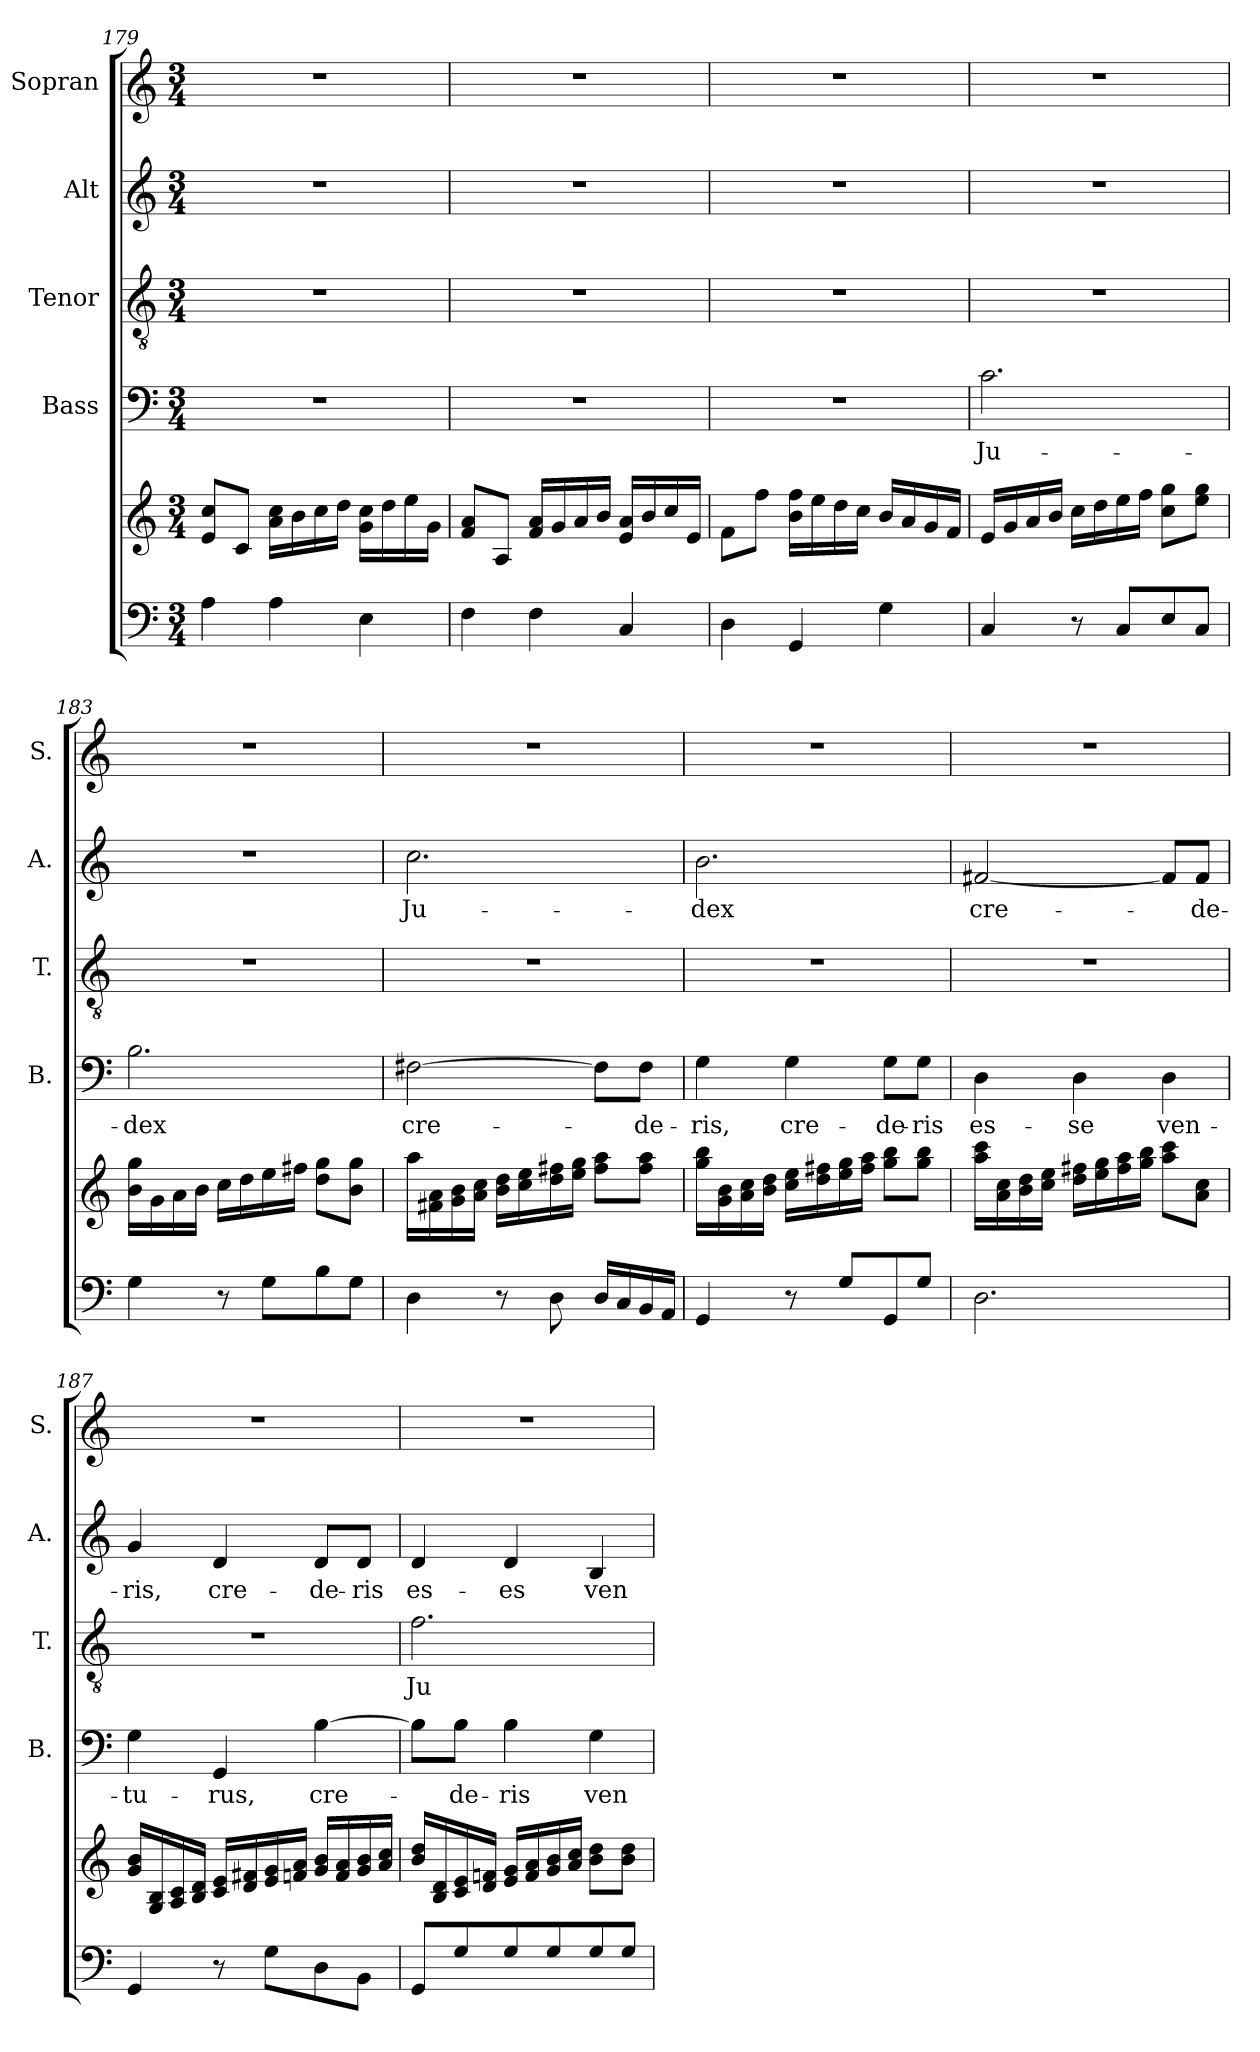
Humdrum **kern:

**kern	**kern	**kern	**text	**kern	**text	**kern	**text	**kern
*part5	*part5	*part4	*part4	*part3	*part3	*part2	*part2	*part1
*staff6	*staff5	*staff4	*staff4	*staff3	*staff3	*staff2	*staff2	*staff1
*	*	*I"Bass	*	*I"Tenor	*	*I"Alt	*	*I"Sopran
*	*	*I'B.	*	*I'T.	*	*I'A.	*	*I'S.
*clefF4	*clefG2	*clefF4	*	*clefGv2	*	*clefG2	*	*clefG2
*k[]	*k[]	*k[]	*	*k[]	*	*k[]	*	*k[]
*C:	*C:	*C:	*	*C:	*	*C:	*	*C:
*M3/4	*M3/4	*M3/4	*	*M3/4	*	*M3/4	*	*M3/4
=179	=179	=179	=179	=179	=179	=179	=179	=179
4A\	8e/ 8cc/L	2.r	.	2.r	.	2.r	.	2.r
.	8c/J	.	.	.	.	.	.	.
4A\	16a\ 16cc\LL	.	.	.	.	.	.	.
.	16b\	.	.	.	.	.	.	.
.	16cc\	.	.	.	.	.	.	.
.	16dd\JJ	.	.	.	.	.	.	.
4E\	16g\ 16cc\LL	.	.	.	.	.	.	.
.	16dd\	.	.	.	.	.	.	.
.	16ee\	.	.	.	.	.	.	.
.	16g\JJ	.	.	.	.	.	.	.
=180	=180	=180	=180	=180	=180	=180	=180	=180
4F\	8f/ 8a/L	2.r	.	2.r	.	2.r	.	2.r
.	8A/J	.	.	.	.	.	.	.
4F\	16f/ 16a/LL	.	.	.	.	.	.	.
.	16g/	.	.	.	.	.	.	.
.	16a/	.	.	.	.	.	.	.
.	16b/JJ	.	.	.	.	.	.	.
4C/	16e/ 16a/LL	.	.	.	.	.	.	.
.	16b/	.	.	.	.	.	.	.
.	16cc/	.	.	.	.	.	.	.
.	16e/JJ	.	.	.	.	.	.	.
=181	=181	=181	=181	=181	=181	=181	=181	=181
4D\	8f\L	2.r	.	2.r	.	2.r	.	2.r
.	8ff\J	.	.	.	.	.	.	.
4GG/	16b\ 16ff\LL	.	.	.	.	.	.	.
.	16ee\	.	.	.	.	.	.	.
.	16dd\	.	.	.	.	.	.	.
.	16cc\JJ	.	.	.	.	.	.	.
4G\	16b/LL	.	.	.	.	.	.	.
.	16a/	.	.	.	.	.	.	.
.	16g/	.	.	.	.	.	.	.
.	16f/JJ	.	.	.	.	.	.	.
!!LO:PB:g=z
=182	=182	=182	=182	=182	=182	=182	=182	=182
!	!	!	!LO:LY:b	!	!	!	!	!
4C/	16e/LL	2.c\	Ju-	2.r	.	2.r	.	2.r
.	16g/	.	.	.	.	.	.	.
.	16a/	.	.	.	.	.	.	.
.	16b/JJ	.	.	.	.	.	.	.
8r	16cc\LL	.	.	.	.	.	.	.
.	16dd\	.	.	.	.	.	.	.
8C/L	16ee\	.	.	.	.	.	.	.
.	16ff\JJ	.	.	.	.	.	.	.
8E/	8cc\ 8gg\L	.	.	.	.	.	.	.
8C/J	8ee\ 8gg\J	.	.	.	.	.	.	.
=183	=183	=183	=183	=183	=183	=183	=183	=183
!	!	!	!LO:LY:b	!	!	!	!	!
4G\	16b\ 16gg\LL	2.B\	-dex	2.r	.	2.r	.	2.r
.	16g\	.	.	.	.	.	.	.
.	16a\	.	.	.	.	.	.	.
.	16b\JJ	.	.	.	.	.	.	.
8r	16cc\LL	.	.	.	.	.	.	.
.	16dd\	.	.	.	.	.	.	.
8G\L	16ee\	.	.	.	.	.	.	.
.	16ff#X\JJ	.	.	.	.	.	.	.
8B\	8dd\ 8gg\L	.	.	.	.	.	.	.
8G\J	8b\ 8gg\J	.	.	.	.	.	.	.
=184	=184	=184	=184	=184	=184	=184	=184	=184
!	!	!	!LO:LY:b	!	!	!	!LO:LY:b	!
4D\	16aa\LL	[2F#X\	cre-	2.r	.	2.cc\	Ju-	2.r
.	16f#X\ 16a\	.	.	.	.	.	.	.
.	16g\ 16b\	.	.	.	.	.	.	.
.	16a\ 16cc\JJ	.	.	.	.	.	.	.
8r	16b\ 16dd\LL	.	.	.	.	.	.	.
.	16cc\ 16ee\	.	.	.	.	.	.	.
8D\	16dd\ 16ff#X\	.	.	.	.	.	.	.
.	16ee\ 16gg\JJ	.	.	.	.	.	.	.
16D/LL	8ff#\ 8aa\L	8F#\L]	.	.	.	.	.	.
16C/	.	.	.	.	.	.	.	.
!	!	!	!LO:LY:b	!	!	!	!	!
16BB/	8ff#\ 8aa\J	8F#\J	-de-	.	.	.	.	.
16AA/JJ	.	.	.	.	.	.	.	.
=185	=185	=185	=185	=185	=185	=185	=185	=185
!	!	!	!LO:LY:b	!	!	!	!LO:LY:b	!
4GG/	16gg\ 16bb\LL	4G\	-ris,	2.r	.	2.b\	-dex	2.r
.	16g\ 16b\	.	.	.	.	.	.	.
.	16a\ 16cc\	.	.	.	.	.	.	.
.	16b\ 16dd\JJ	.	.	.	.	.	.	.
!	!	!	!LO:LY:b	!	!	!	!	!
8r	16cc\ 16ee\LL	4G\	cre-	.	.	.	.	.
.	16dd\ 16ff#X\	.	.	.	.	.	.	.
8G/L	16ee\ 16gg\	.	.	.	.	.	.	.
.	16ff#\ 16aa\JJ	.	.	.	.	.	.	.
!	!	!	!LO:LY:b	!	!	!	!	!
8GG/	8gg\ 8bb\L	8G\L	-de-	.	.	.	.	.
!	!	!	!LO:LY:b	!	!	!	!	!
8G/J	8gg\ 8bb\J	8G\J	-ris	.	.	.	.	.
!!LO:LB:g=z
=186	=186	=186	=186	=186	=186	=186	=186	=186
!	!	!	!LO:LY:b	!	!	!	!LO:LY:b	!
2.D\	16aa\ 16ccc\LL	4D\	es-	2.r	.	[2f#X/	cre-	2.r
.	16a\ 16cc\	.	.	.	.	.	.	.
.	16b\ 16dd\	.	.	.	.	.	.	.
.	16cc\ 16ee\JJ	.	.	.	.	.	.	.
!	!	!	!LO:LY:b	!	!	!	!	!
.	16dd\ 16ff#X\LL	4D\	-se	.	.	.	.	.
.	16ee\ 16gg\	.	.	.	.	.	.	.
.	16ff#\ 16aa\	.	.	.	.	.	.	.
.	16gg\ 16bb\JJ	.	.	.	.	.	.	.
!	!	!	!LO:LY:b	!	!	!	!	!
.	8aa\ 8ccc\L	4D\	ven-	.	.	8f#/L]	.	.
!	!	!	!	!	!	!	!LO:LY:b	!
.	8a\ 8cc\J	.	.	.	.	8f#/J	-de-	.
=187	=187	=187	=187	=187	=187	=187	=187	=187
!	!	!	!LO:LY:b	!	!	!	!LO:LY:b	!
4GG/	16g/ 16b/LL	4G\	-tu-	2.r	.	4g/	-ris,	2.r
.	16G/ 16B/	.	.	.	.	.	.	.
.	16A/ 16c/	.	.	.	.	.	.	.
.	16B/ 16d/JJ	.	.	.	.	.	.	.
!	!	!	!LO:LY:b	!	!	!	!LO:LY:b	!
8r	16c/ 16e/LL	4GG/	-rus,	.	.	4d/	cre-	.
.	16d/ 16f#X/	.	.	.	.	.	.	.
8G\L	16e/ 16g/	.	.	.	.	.	.	.
.	16fn/ 16a/JJ	.	.	.	.	.	.	.
!	!	!	!LO:LY:b	!	!	!	!LO:LY:b	!
8D\	16g/ 16b/LL	[4B\	cre-	.	.	8d/L	-de-	.
.	16f/ 16a/	.	.	.	.	.	.	.
!	!	!	!	!	!	!	!LO:LY:b	!
8BB\J	16g/ 16b/	.	.	.	.	8d/J	-ris	.
.	16a/ 16cc/JJ	.	.	.	.	.	.	.
=188	=188	=188	=188	=188	=188	=188	=188	=188
!	!	!	!	!	!LO:LY:b	!	!LO:LY:b	!
8GG/L	16b/ 16dd/LL	8B\L]	.	2.f\	Ju-	4d/	es-	2.r
.	16B/ 16d/	.	.	.	.	.	.	.
!	!	!	!LO:LY:b	!	!	!	!	!
8G/	16c/ 16e/	8B\J	-de-	.	.	.	.	.
.	16d/ 16fn/JJ	.	.	.	.	.	.	.
!	!	!	!LO:LY:b	!	!	!	!LO:LY:b	!
8G/	16e/ 16g/LL	4B\	-ris	.	.	4d/	-es	.
.	16f/ 16a/	.	.	.	.	.	.	.
8G/	16g/ 16b/	.	.	.	.	.	.	.
.	16a/ 16cc/JJ	.	.	.	.	.	.	.
!	!	!	!LO:LY:b	!	!	!	!LO:LY:b	!
8G/	8b\ 8dd\L	4G\	ven-	.	.	4B/	ven-	.
8G/J	8b\ 8dd\J	.	.	.	.	.	.	.
=	=	=	=	=	=	=	=	=
*-	*-	*-	*-	*-	*-	*-	*-	*-
